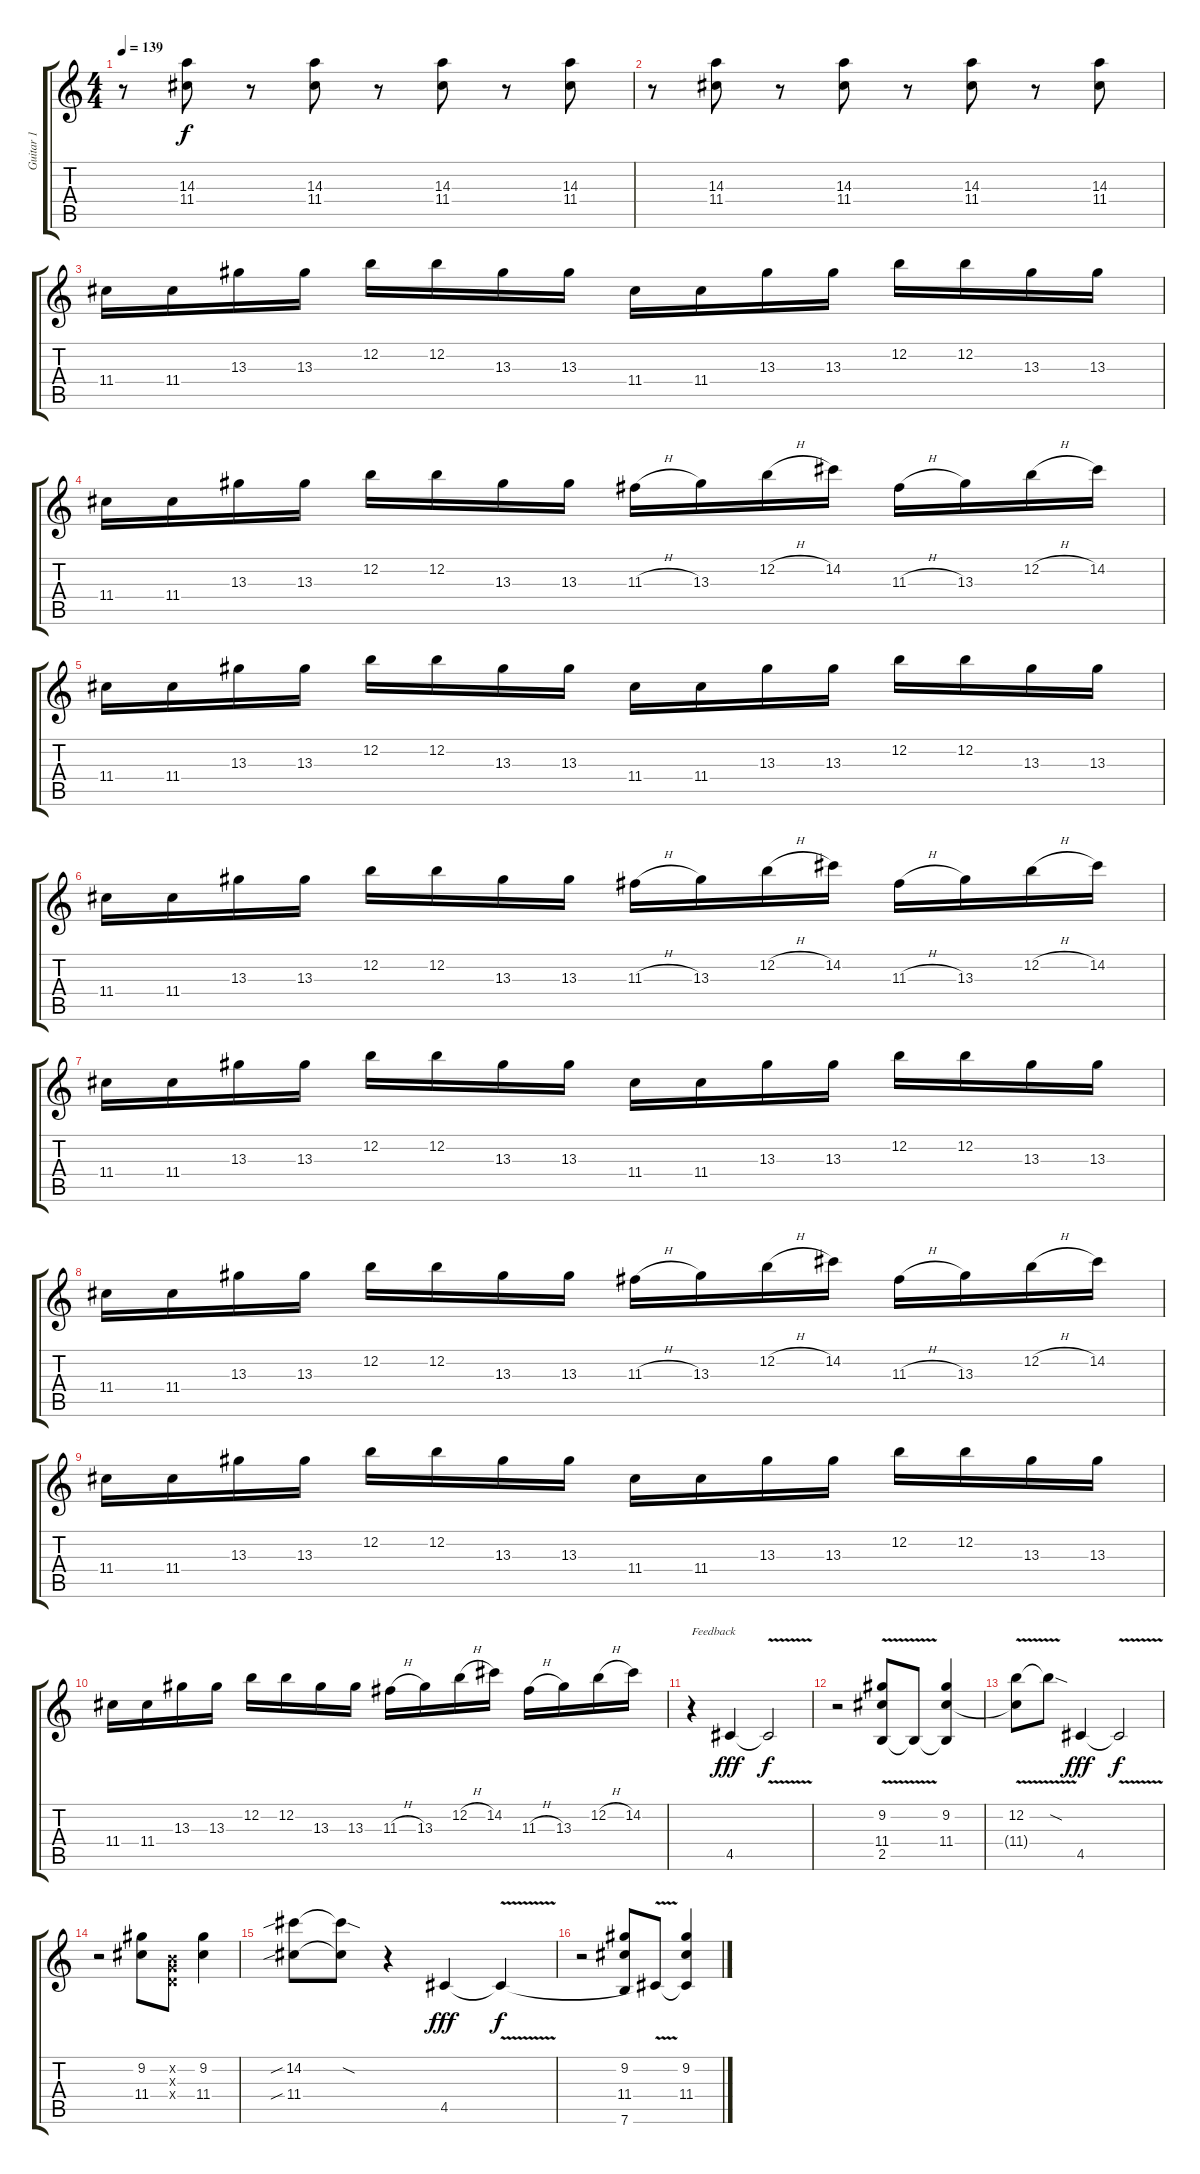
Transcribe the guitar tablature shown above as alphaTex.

\track ("Guitar 1" "Guitar 1") {instrument distortionguitar}
\staff {score tabs}
\tuning (E4 B3 G3 D3 A2 E2) {hide}
\ts (4 4)
\tempo 139
\clef g2
\ks c
r.8{dy f} (14.3 11.4).8 r.8 (14.3 11.4).8 r.8 (14.3 11.4).8 r.8 (14.3 11.4).8 |
r.8 (14.3 11.4).8 r.8 (14.3 11.4).8 r.8 (14.3 11.4).8 r.8 (14.3 11.4).8 |
11.4.16{volume 13} 11.4.16 13.3.16 13.3.16 12.2.16 12.2.16 13.3.16 13.3.16 11.4.16 11.4.16 13.3.16 13.3.16 12.2.16 12.2.16 13.3.16 13.3.16 |
11.4.16 11.4.16 13.3.16 13.3.16 12.2.16 12.2.16 13.3.16 13.3.16 11.3{h}.16 13.3.16 12.2{h}.16 14.2.16 11.3{h}.16 13.3.16 12.2{h}.16 14.2.16 |
11.4.16 11.4.16 13.3.16 13.3.16 12.2.16 12.2.16 13.3.16 13.3.16 11.4.16 11.4.16 13.3.16 13.3.16 12.2.16 12.2.16 13.3.16 13.3.16 |
11.4.16 11.4.16 13.3.16 13.3.16 12.2.16 12.2.16 13.3.16 13.3.16 11.3{h}.16 13.3.16 12.2{h}.16 14.2.16 11.3{h}.16 13.3.16 12.2{h}.16 14.2.16 |
11.4.16 11.4.16 13.3.16 13.3.16 12.2.16 12.2.16 13.3.16 13.3.16 11.4.16 11.4.16 13.3.16 13.3.16 12.2.16 12.2.16 13.3.16 13.3.16 |
11.4.16 11.4.16 13.3.16 13.3.16 12.2.16 12.2.16 13.3.16 13.3.16 11.3{h}.16 13.3.16 12.2{h}.16 14.2.16 11.3{h}.16 13.3.16 12.2{h}.16 14.2.16 |
11.4.16 11.4.16 13.3.16 13.3.16 12.2.16 12.2.16 13.3.16 13.3.16 11.4.16 11.4.16 13.3.16 13.3.16 12.2.16 12.2.16 13.3.16 13.3.16 |
11.4.16 11.4.16 13.3.16 13.3.16 12.2.16 12.2.16 13.3.16 13.3.16 11.3{h}.16 13.3.16 12.2{h}.16 14.2.16 11.3{h}.16 13.3.16 12.2{h}.16 14.2.16 |
r.4{txt "Feedback"} 4.5.4{dy fff} 4.5{v t}.2{dy f} |
r.2 (9.2 11.4 2.5{v}).8 2.5{t}.8 (9.2 11.4 2.5{t}).4 |
(12.2{v} 11.4{t}).8 12.2{sod t}.8 4.5.4{dy fff} 4.5{v t}.2{dy f} |
r.2 (9.2 11.4).8 (0.2{x} 0.3{x} 0.4{x}).8 (9.2 11.4).4 |
(14.2{sib} 11.4{sib}).8 (14.2{sod t} 11.4{t}).8 r.4 4.5.4{dy fff} 4.5{v t}.4{dy f} |
r.2 (9.2 11.4 7.6).8 4.5{t}.8 (9.2 11.4 4.5{t}).4
